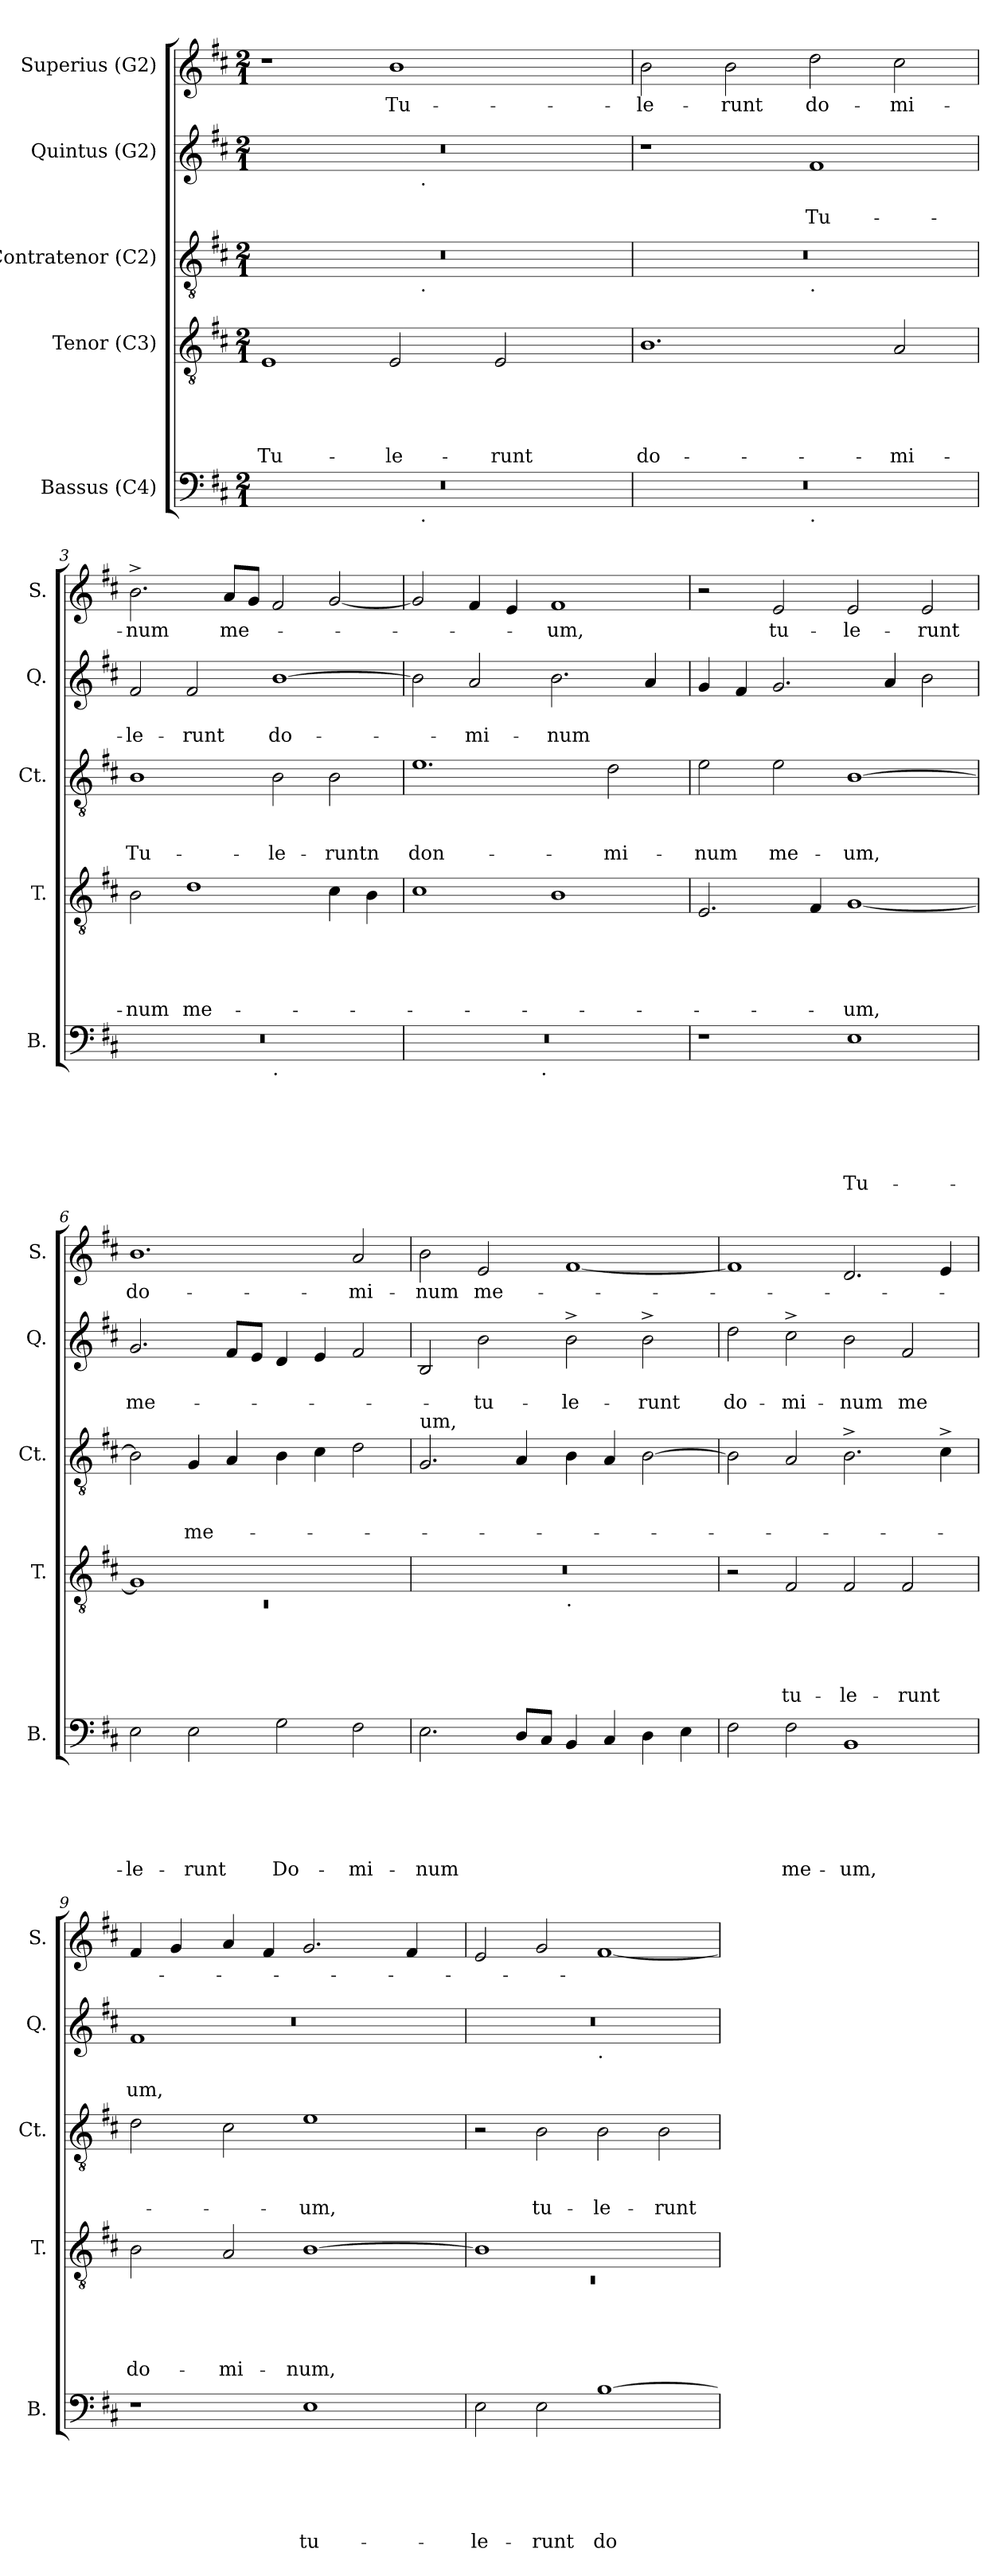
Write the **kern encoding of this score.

**kern	**text	**text	**text	**text	**text	**text	**kern	**text	**text	**text	**text	**text	**kern	**text	**text	**text	**kern	**text	**text	**kern	**text
*part5	*part5	*part5	*part5	*part5	*part5	*part5	*part4	*part4	*part4	*part4	*part4	*part4	*part3	*part3	*part3	*part3	*part2	*part2	*part2	*part1	*part1
*staff5	*staff5	*staff5	*staff5	*staff5	*staff5	*staff5	*staff4	*staff4	*staff4	*staff4	*staff4	*staff4	*staff3	*staff3	*staff3	*staff3	*staff2	*staff2	*staff2	*staff1	*staff1
*I"Bassus (C4)	*	*	*	*	*	*	*I"Tenor (C3)	*	*	*	*	*	*I"Contratenor (C2)	*	*	*	*I"Quintus (G2)	*	*	*I"Superius (G2)	*
*I'B.	*	*	*	*	*	*	*I'T.	*	*	*	*	*	*I'Ct.	*	*	*	*I'Q.	*	*	*I'S.	*
*clefF4	*	*	*	*	*	*	*clefGv2	*	*	*	*	*	*clefGv2	*	*	*	*clefG2	*	*	*clefG2	*
*k[f#c#]	*	*	*	*	*	*	*k[f#c#]	*	*	*	*	*	*k[f#c#]	*	*	*	*k[f#c#]	*	*	*k[f#c#]	*
*D:	*	*	*	*	*	*	*D:	*	*	*	*	*	*D:	*	*	*	*D:	*	*	*D:	*
*M2/1	*	*	*	*	*	*	*M2/1	*	*	*	*	*	*M2/1	*	*	*	*M2/1	*	*	*M2/1	*
=1	=1	=1	=1	=1	=1	=1	=1	=1	=1	=1	=1	=1	=1	=1	=1	=1	=1	=1	=1	=1	=1
!	!	!	!	!	!	!	!	!	!	!	!	!LO:LY:b	!	!	!	!	!	!	!	!	!
*^	*	*	*	*	*	*	*	*	*	*	*	*	*^	*	*	*	*^	*	*	*	*
0r	1ryy	.	.	.	.	.	.	1E	.	.	.	.	Tu-	0r	1ryy	.	.	.	0r	1ryy	.	.	1r	.
!	!	!	!	!	!	!	!	!	!	!	!	!	!LO:LY:b	!	!	!	!	!	!	!	!	!	!	!LO:LY:b
.	16.ryy	.	.	.	.	.	.	2E/	.	.	.	.	-le-	.	16.ryy	.	.	.	.	16.ryy	.	.	1b	Tu-
!	!	!	!	!	!	!	!	!	!	!	!	!	!	!	!	!	!	!	!	!LO:TX:b:t=.	!	!	!	!
!	!	!	!	!	!	!	!	!	!	!	!	!	!	!	!LO:TX:b:t=.	!	!	!	!	!	!	!	!	!
!	!LO:TX:b:t=.	!	!	!	!	!	!	!	!	!	!	!	!	!	!	!	!	!	!	!	!	!	!	!
.	2ryy	.	.	.	.	.	.	.	.	.	.	.	.	.	2ryy	.	.	.	.	2ryy	.	.	.	.
!	!	!	!	!	!	!	!	!	!	!	!	!	!LO:LY:b	!	!	!	!	!	!	!	!	!	!	!
.	.	.	.	.	.	.	.	2E/	.	.	.	.	-runt	.	.	.	.	.	.	.	.	.	.	.
.	4ryy	.	.	.	.	.	.	.	.	.	.	.	.	.	4ryy	.	.	.	.	4ryy	.	.	.	.
.	8ryy	.	.	.	.	.	.	.	.	.	.	.	.	.	8ryy	.	.	.	.	8ryy	.	.	.	.
.	32ryy	.	.	.	.	.	.	.	.	.	.	.	.	.	32ryy	.	.	.	.	32ryy	.	.	.	.
=2	=2	=2	=2	=2	=2	=2	=2	=2	=2	=2	=2	=2	=2	=2	=2	=2	=2	=2	=2	=2	=2	=2	=2	=2
!	!	!	!	!	!	!	!	!	!	!	!	!	!LO:LY:b	!	!	!	!	!	!	!	!	!	!	!LO:LY:b
*	*	*	*	*	*	*	*	*	*	*	*	*	*	*	*	*	*	*	*v	*v	*	*	*	*
0r	1ryy	.	.	.	.	.	.	1.B	.	.	.	.	do-	0r	1ryy	.	.	.	1r	.	.	2b\	-le-
!	!	!	!	!	!	!	!	!	!	!	!	!	!	!	!	!	!	!	!	!	!	!	!LO:LY:b
.	.	.	.	.	.	.	.	.	.	.	.	.	.	.	.	.	.	.	.	.	.	2b\	-runt
!	!	!	!	!	!	!	!	!	!	!	!	!	!	!	!LO:TX:b:t=.	!	!	!	!	!	!	!	!
!	!LO:TX:b:t=.	!	!	!	!	!	!	!	!	!	!	!	!	!	!	!	!	!	!	!	!	!	!
!	!	!	!	!	!	!	!	!	!	!	!	!	!	!	!	!	!	!	!	!	!LO:LY:b	!	!LO:LY:b
.	1ryy	.	.	.	.	.	.	.	.	.	.	.	.	.	1ryy	.	.	.	1f#	.	Tu-	2dd\	do-
!	!	!	!	!	!	!	!	!	!	!	!	!	!LO:LY:b	!	!	!	!	!	!	!	!	!	!LO:LY:b
.	.	.	.	.	.	.	.	2A/	.	.	.	.	-mi-	.	.	.	.	.	.	.	.	2cc#\	-mi-
=3	=3	=3	=3	=3	=3	=3	=3	=3	=3	=3	=3	=3	=3	=3	=3	=3	=3	=3	=3	=3	=3	=3	=3
!	!	!	!	!	!	!	!	!	!	!	!	!	!LO:LY:b	!	!	!	!	!LO:LY:b	!	!	!LO:LY:b	!	!LO:LY:b
*	*	*	*	*	*	*	*	*	*	*	*	*	*	*v	*v	*	*	*	*	*	*	*	*
0r	1ryy	.	.	.	.	.	.	2B\	.	.	.	.	-num	1B	.	.	Tu-	2f#/	.	-le-	2.b^>\	-num
!	!	!	!	!	!	!	!	!	!	!	!	!	!LO:LY:b	!	!	!	!	!	!	!LO:LY:b	!	!
.	.	.	.	.	.	.	.	1d	.	.	.	.	me-	.	.	.	.	2f#/	.	-runt	.	.
!	!	!	!	!	!	!	!	!	!	!	!	!	!	!	!	!	!	!	!	!	!	!LO:LY:b
.	.	.	.	.	.	.	.	.	.	.	.	.	.	.	.	.	.	.	.	.	8a/L	me-
.	.	.	.	.	.	.	.	.	.	.	.	.	.	.	.	.	.	.	.	.	8g/J	.
!	!LO:TX:b:t=.	!	!	!	!	!	!	!	!	!	!	!	!	!	!	!	!	!	!	!	!	!
!	!	!	!	!	!	!	!	!	!	!	!	!	!	!	!	!	!LO:LY:b	!	!	!LO:LY:b	!	!
.	1ryy	.	.	.	.	.	.	.	.	.	.	.	.	2B\	.	.	-le-	[>1b	.	do-	2f#/	.
!	!	!	!	!	!	!	!	!	!	!	!	!	!	!	!	!	!LO:LY:b:rj	!	!	!	!	!
.	.	.	.	.	.	.	.	4c#\	.	.	.	.	.	2B\	.	.	-runtn	.	.	.	[<2g/	.
.	.	.	.	.	.	.	.	4B\	.	.	.	.	.	.	.	.	.	.	.	.	.	.
=4	=4	=4	=4	=4	=4	=4	=4	=4	=4	=4	=4	=4	=4	=4	=4	=4	=4	=4	=4	=4	=4	=4
!	!	!	!	!	!	!	!	!	!	!	!	!	!	!	!	!	!LO:LY:b:rj	!	!	!	!	!
0r	2ryy	.	.	.	.	.	.	1c#	.	.	.	.	.	1.e	.	.	don-	2b\]	.	.	2g/]	.
!	!	!	!	!	!	!	!	!	!	!	!	!	!	!	!	!	!	!	!	!LO:LY:b	!	!
.	4...ryy	.	.	.	.	.	.	.	.	.	.	.	.	.	.	.	.	2a/	.	-mi-	4f#/	.
.	.	.	.	.	.	.	.	.	.	.	.	.	.	.	.	.	.	.	.	.	4e/	.
!	!LO:TX:b:t=.	!	!	!	!	!	!	!	!	!	!	!	!	!	!	!	!	!	!	!	!	!
.	1ryy	.	.	.	.	.	.	.	.	.	.	.	.	.	.	.	.	.	.	.	.	.
!	!	!	!	!	!	!	!	!	!	!	!	!	!	!	!	!	!	!	!	!LO:LY:b	!	!LO:LY:b
.	.	.	.	.	.	.	.	1B	.	.	.	.	.	.	.	.	.	2.b\	.	-num	1f#	-um,
!	!	!	!	!	!	!	!	!	!	!	!	!	!	!	!	!	!LO:LY:b	!	!	!	!	!
.	.	.	.	.	.	.	.	.	.	.	.	.	.	2d\	.	.	-mi-	.	.	.	.	.
.	.	.	.	.	.	.	.	.	.	.	.	.	.	.	.	.	.	4a/	.	.	.	.
.	32ryy	.	.	.	.	.	.	.	.	.	.	.	.	.	.	.	.	.	.	.	.	.
!!LO:LB:g=z
=5	=5	=5	=5	=5	=5	=5	=5	=5	=5	=5	=5	=5	=5	=5	=5	=5	=5	=5	=5	=5	=5	=5
!	!	!	!	!	!	!	!	!	!	!	!	!	!	!	!	!	!LO:LY:b	!	!	!	!	!
*v	*v	*	*	*	*	*	*	*	*	*	*	*	*	*	*	*	*	*	*	*	*	*
1r	.	.	.	.	.	.	2.E/	.	.	.	.	.	2e\	.	.	-num	4g/	.	.	2r	.
.	.	.	.	.	.	.	.	.	.	.	.	.	.	.	.	.	4f#/	.	.	.	.
!	!	!	!	!	!	!	!	!	!	!	!	!	!	!	!	!LO:LY:b	!	!	!	!	!LO:LY:b
.	.	.	.	.	.	.	.	.	.	.	.	.	2e\	.	.	me-	2.g/	.	.	2e/	tu-
.	.	.	.	.	.	.	4F#/	.	.	.	.	.	.	.	.	.	.	.	.	.	.
!	!	!	!	!	!	!LO:LY:b	!	!	!	!	!	!LO:LY:b	!	!	!	!LO:LY:b	!	!	!	!	!LO:LY:b
1E	.	.	.	.	.	Tu-	[<1G	.	.	.	.	-um,	[>1B	.	.	-um,	.	.	.	2e/	-le-
.	.	.	.	.	.	.	.	.	.	.	.	.	.	.	.	.	4a/	.	.	.	.
!	!	!	!	!	!	!	!	!	!	!	!	!	!	!	!	!	!	!	!	!	!LO:LY:b
.	.	.	.	.	.	.	.	.	.	.	.	.	.	.	.	.	2b\	.	.	2e/	-runt
=6	=6	=6	=6	=6	=6	=6	=6	=6	=6	=6	=6	=6	=6	=6	=6	=6	=6	=6	=6	=6	=6
*	*	*	*	*	*	*	*^	*	*	*	*	*	*	*	*	*	*	*	*	*	*
!	!	!	!	!	!	!LO:LY:b	!	!LO:N:vis=1	!	!	!	!	!	!	!	!	!	!	!	!LO:LY:b	!	!LO:LY:b
2E\	.	.	.	.	.	-le-	1G]	0rC	.	.	.	.	.	2B\]	.	.	.	2.g/	.	me-	1.b	do-
!	!	!	!	!	!	!LO:LY:b	!	!	!	!	!	!	!	!	!	!	!LO:LY:b	!	!	!	!	!
2E\	.	.	.	.	.	-runt	.	.	.	.	.	.	.	4G/	.	.	me-	.	.	.	.	.
.	.	.	.	.	.	.	.	.	.	.	.	.	.	4A/	.	.	.	8f#/L	.	.	.	.
.	.	.	.	.	.	.	.	.	.	.	.	.	.	.	.	.	.	8e/J	.	.	.	.
!	!	!	!	!	!	!LO:LY:b	!	!	!	!	!	!	!	!	!	!	!	!	!	!	!	!
2G\	.	.	.	.	.	Do-	1ryy	.	.	.	.	.	.	4B\	.	.	.	4d/	.	.	.	.
.	.	.	.	.	.	.	.	.	.	.	.	.	.	4c#\	.	.	.	4e/	.	.	.	.
!	!	!	!	!	!	!LO:LY:b	!	!	!	!	!	!	!	!	!	!	!	!	!	!	!	!LO:LY:b
2F#\	.	.	.	.	.	-mi-	.	.	.	.	.	.	.	2d\	.	.	.	2f#/	.	.	2a/	-mi-
=7	=7	=7	=7	=7	=7	=7	=7	=7	=7	=7	=7	=7	=7	=7	=7	=7	=7	=7	=7	=7	=7	=7
!	!	!	!	!	!	!	!	!	!	!	!	!	!	!LO:TX:a:t=um,	!	!	!	!	!	!	!	!
!	!	!	!	!	!	!LO:LY:b	!	!	!	!	!	!	!	!	!	!	!	!	!	!	!	!LO:LY:b
2.E\	.	.	.	.	.	-num	0r	1ryy	.	.	.	.	.	2.G/	.	.	.	2B/	.	.	2b\	-num
!	!	!	!	!	!	!	!	!	!	!	!	!	!	!	!	!	!	!	!	!LO:LY:b	!	!LO:LY:b
.	.	.	.	.	.	.	.	.	.	.	.	.	.	.	.	.	.	2b\	.	-tu-	2e/	me-
8D/L	.	.	.	.	.	.	.	.	.	.	.	.	.	4A/	.	.	.	.	.	.	.	.
8C#/J	.	.	.	.	.	.	.	.	.	.	.	.	.	.	.	.	.	.	.	.	.	.
!	!	!	!	!	!	!	!	!LO:TX:b:t=.	!	!	!	!	!	!	!	!	!	!	!	!	!	!
!	!	!	!	!	!	!	!	!	!	!	!	!	!	!	!	!	!	!	!	!LO:LY:b	!	!
4BB/	.	.	.	.	.	.	.	1ryy	.	.	.	.	.	4B\	.	.	.	2b^>\	.	-le-	[<1f#	.
4C#/	.	.	.	.	.	.	.	.	.	.	.	.	.	4A/	.	.	.	.	.	.	.	.
!	!	!	!	!	!	!	!	!	!	!	!	!	!	!	!	!	!	!	!	!LO:LY:b	!	!
4D\	.	.	.	.	.	.	.	.	.	.	.	.	.	[>2B\	.	.	.	2b^>\	.	-runt	.	.
4E\	.	.	.	.	.	.	.	.	.	.	.	.	.	.	.	.	.	.	.	.	.	.
=8	=8	=8	=8	=8	=8	=8	=8	=8	=8	=8	=8	=8	=8	=8	=8	=8	=8	=8	=8	=8	=8	=8
!	!	!	!	!	!	!	!	!	!	!	!	!	!	!	!	!	!	!	!	!LO:LY:b	!	!
*	*	*	*	*	*	*	*v	*v	*	*	*	*	*	*	*	*	*	*	*	*	*	*
2F#\	.	.	.	.	.	.	2r	.	.	.	.	.	2B\]	.	.	.	2dd\	.	do-	1f#]	.
!	!	!	!	!	!	!LO:LY:b	!	!	!	!	!	!LO:LY:b	!	!	!	!	!	!	!LO:LY:b	!	!
2F#\	.	.	.	.	.	me-	2F#/	.	.	.	.	tu-	2A/	.	.	.	2cc#^>\	.	-mi-	.	.
!	!	!	!	!	!	!LO:LY:b	!	!	!	!	!	!LO:LY:b	!	!	!	!	!	!	!LO:LY:b	!	!
1BB	.	.	.	.	.	-um,	2F#/	.	.	.	.	-le-	2.B^>\	.	.	.	2b\	.	-num	2.d/	.
!	!	!	!	!	!	!	!	!	!	!	!	!LO:LY:b	!	!	!	!	!	!	!LO:LY:b	!	!
.	.	.	.	.	.	.	2F#/	.	.	.	.	-runt	.	.	.	.	2f#/	.	me-	.	.
.	.	.	.	.	.	.	.	.	.	.	.	.	4c#^>\	.	.	.	.	.	.	4e/	.
!!LO:LB:g=z
=9	=9	=9	=9	=9	=9	=9	=9	=9	=9	=9	=9	=9	=9	=9	=9	=9	=9	=9	=9	=9	=9
*	*	*	*	*	*	*	*	*	*	*	*	*	*	*	*	*	*^	*	*	*	*
*	*	*	*	*	*	*	*	*	*	*	*	*	*	*	*	*	*	*^	*	*	*	*
!	!	!	!	!	!	!	!	!	!	!	!	!LO:LY:b	!	!	!	!	!	!	!LO:N:vis=1	!	!LO:LY:b	!	!
1r	.	.	.	.	.	.	2B\	.	.	.	.	do-	2d\	.	.	.	4ryy	1f#	0r	.	-um,	4f#/	.
.	.	.	.	.	.	.	.	.	.	.	.	.	.	.	.	.	16.ryy	.	.	.	.	4g/	.
.	.	.	.	.	.	.	.	.	.	.	.	.	.	.	.	.	1ryy	.	.	.	.	.	.
!	!	!	!	!	!	!	!	!	!	!	!	!LO:LY:b	!	!	!	!	!	!	!	!	!	!	!
.	.	.	.	.	.	.	2A/	.	.	.	.	-mi-	2c#\	.	.	.	.	.	.	.	.	4a/	.
.	.	.	.	.	.	.	.	.	.	.	.	.	.	.	.	.	.	.	.	.	.	4f#/	.
!	!	!	!	!	!	!LO:LY:b	!	!	!	!	!	!LO:LY:b	!	!	!	!LO:LY:b	!	!	!	!	!	!	!
1E	.	.	.	.	.	tu-	[>1B	.	.	.	.	-num,	1e	.	.	-um,	.	1ryy	.	.	.	2.g/	.
.	.	.	.	.	.	.	.	.	.	.	.	.	.	.	.	.	2ryy	.	.	.	.	.	.
.	.	.	.	.	.	.	.	.	.	.	.	.	.	.	.	.	.	.	.	.	.	4f#/	.
.	.	.	.	.	.	.	.	.	.	.	.	.	.	.	.	.	8ryy	.	.	.	.	.	.
.	.	.	.	.	.	.	.	.	.	.	.	.	.	.	.	.	32ryy	.	.	.	.	.	.
*	*	*	*	*	*	*	*	*	*	*	*	*	*	*	*	*	*v	*v	*v	*	*	*	*
=10	=10	=10	=10	=10	=10	=10	=10	=10	=10	=10	=10	=10	=10	=10	=10	=10	=10	=10	=10	=10	=10
*	*	*	*	*	*	*	*^	*	*	*	*	*	*	*	*	*	*	*	*	*	*
!	!	!	!	!	!	!LO:LY:b	!	!LO:N:vis=1	!	!	!	!	!	!	!	!	!	!	!	!	!	!
*	*	*	*	*	*	*	*	*	*	*	*	*	*	*	*	*	*	*^	*	*	*	*
2E\	.	.	.	.	.	-le-	1B]	0rC	.	.	.	.	.	2r	.	.	.	0r	1ryy	.	.	2e/	.
!	!	!	!	!	!	!LO:LY:b	!	!	!	!	!	!	!	!	!	!	!LO:LY:b	!	!	!	!	!	!
2E\	.	.	.	.	.	-runt	.	.	.	.	.	.	.	2B\	.	.	tu-	.	.	.	.	2g/	.
!	!	!	!	!	!	!	!	!	!	!	!	!	!	!	!	!	!	!	!LO:TX:b:t=.	!	!	!	!
!	!	!	!	!	!	!LO:LY:b	!	!	!	!	!	!	!	!	!	!	!LO:LY:b	!	!	!	!	!	!
[>1B	.	.	.	.	.	do-	1ryy	.	.	.	.	.	.	2B\	.	.	-le-	.	1ryy	.	.	[<1f#	.
!	!	!	!	!	!	!	!	!	!	!	!	!	!	!	!	!	!LO:LY:b	!	!	!	!	!	!
.	.	.	.	.	.	.	.	.	.	.	.	.	.	2B\	.	.	-runt	.	.	.	.	.	.
*	*	*	*	*	*	*	*v	*v	*	*	*	*	*	*	*	*	*	*v	*v	*	*	*	*
=	=	=	=	=	=	=	=	=	=	=	=	=	=	=	=	=	=	=	=	=	=
*-	*-	*-	*-	*-	*-	*-	*-	*-	*-	*-	*-	*-	*-	*-	*-	*-	*-	*-	*-	*-	*-
